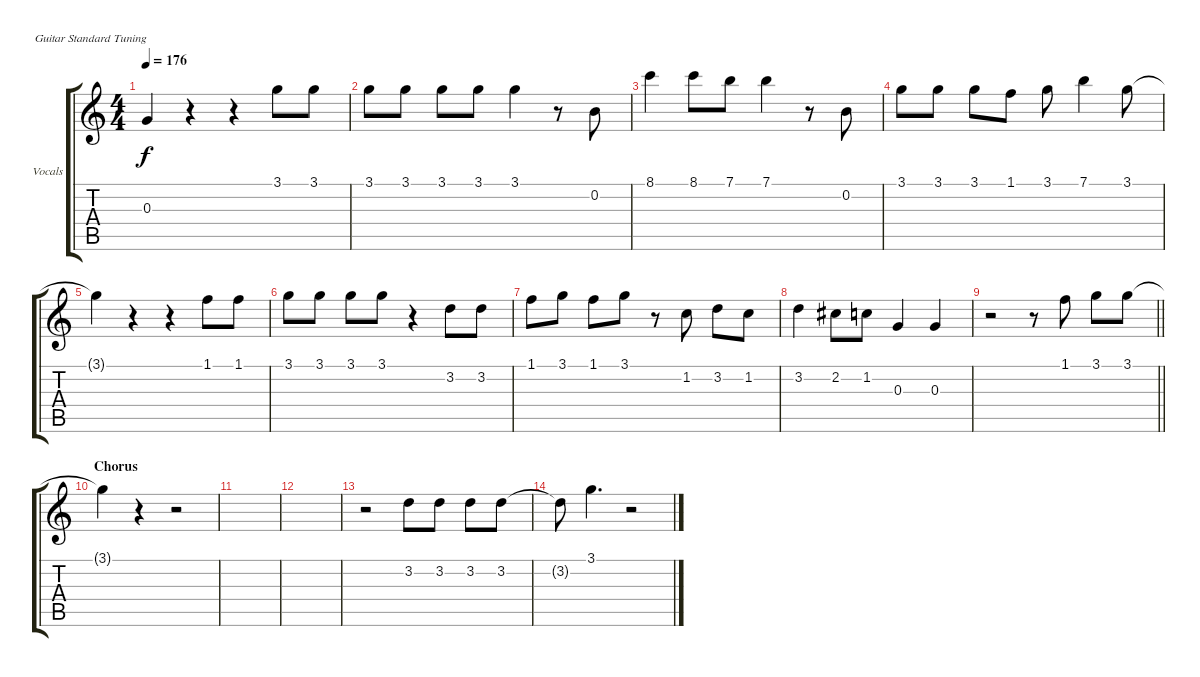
\bracketExtendMode groupsimilarinstruments
\firstSystemTrackNameOrientation horizontal
\otherSystemsTrackNameOrientation horizontal
\track ("Vocals" "Vocals") {mute instrument lead6voice}
\staff {score tabs}
\tuning (E4 B3 G3 D3 A2 E2)
\displaytranspose 12
\ts (4 4)
\tempo 176
\clef g2
\ks c
0.3{t}.4{dy f} r.4 r.4 3.1.8 3.1.8 |
3.1.8 3.1.8 3.1.8 3.1.8 3.1.4 r.8 0.2.8 |
8.1.4 8.1.8 7.1.8 7.1.4 r.8 0.2.8 |
3.1.8 3.1.8 3.1.8 1.1.8 3.1.8 7.1.4 3.1.8 |
3.1{t}.4 r.4 r.4 1.1.8 1.1.8 |
3.1.8 3.1.8 3.1.8 3.1.8 r.4 3.2.8 3.2.8 |
1.1.8 3.1.8 1.1.8 3.1.8 r.8 1.2.8 3.2.8 1.2.8 |
3.2.4 2.2.8 1.2.8 0.3.4 0.3.4 |
\barLineRight lightlight
r.2 r.8 1.1.8 3.1.8 3.1.8 |
\section ("" "Chorus")
3.1{t}.4 r.4 r.2 |
|
|
r.2 3.2.8 3.2.8 3.2.8 3.2.8 |
3.2{t}.8 3.1.4{d} r.2
